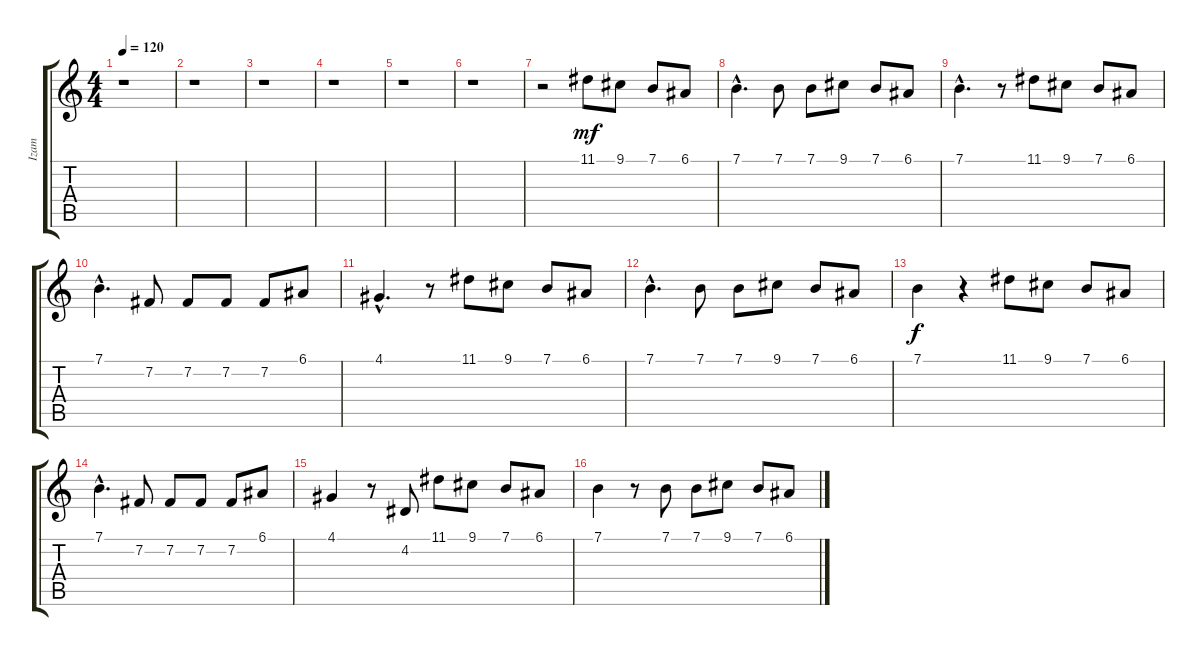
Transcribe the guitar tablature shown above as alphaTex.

\track ("Izam" "Izam") {instrument englishhorn}
\staff {score tabs}
\tuning (E4 B3 G3 D3 A2 E2) {hide}
\ts (4 4)
\tempo 120
\clef g2
\ks c
r.1{dy mf instrument englishhorn} |
r.1 |
r.1 |
r.1 |
r.1 |
r.1 |
r.2 11.1.8 9.1.8 7.1.8 6.1.8 |
7.1{hac}.4{d} 7.1.8 7.1.8 9.1.8 7.1.8 6.1.8 |
7.1{hac}.4{d} r.8 11.1.8 9.1.8 7.1.8 6.1.8 |
7.1{hac}.4{d} 7.2.8 7.2.8 7.2.8 7.2.8 6.1.8 |
4.1{hac}.4{d} r.8 11.1.8 9.1.8 7.1.8 6.1.8 |
7.1{hac}.4{d} 7.1.8 7.1.8 9.1.8 7.1.8 6.1.8 |
7.1.4{dy f} r.4 11.1.8 9.1.8 7.1.8 6.1.8 |
7.1{hac}.4{d} 7.2.8 7.2.8 7.2.8 7.2.8 6.1.8 |
4.1.4 r.8 4.2.8 11.1.8 9.1.8 7.1.8 6.1.8 |
7.1.4 r.8 7.1.8 7.1.8 9.1.8 7.1.8 6.1.8
